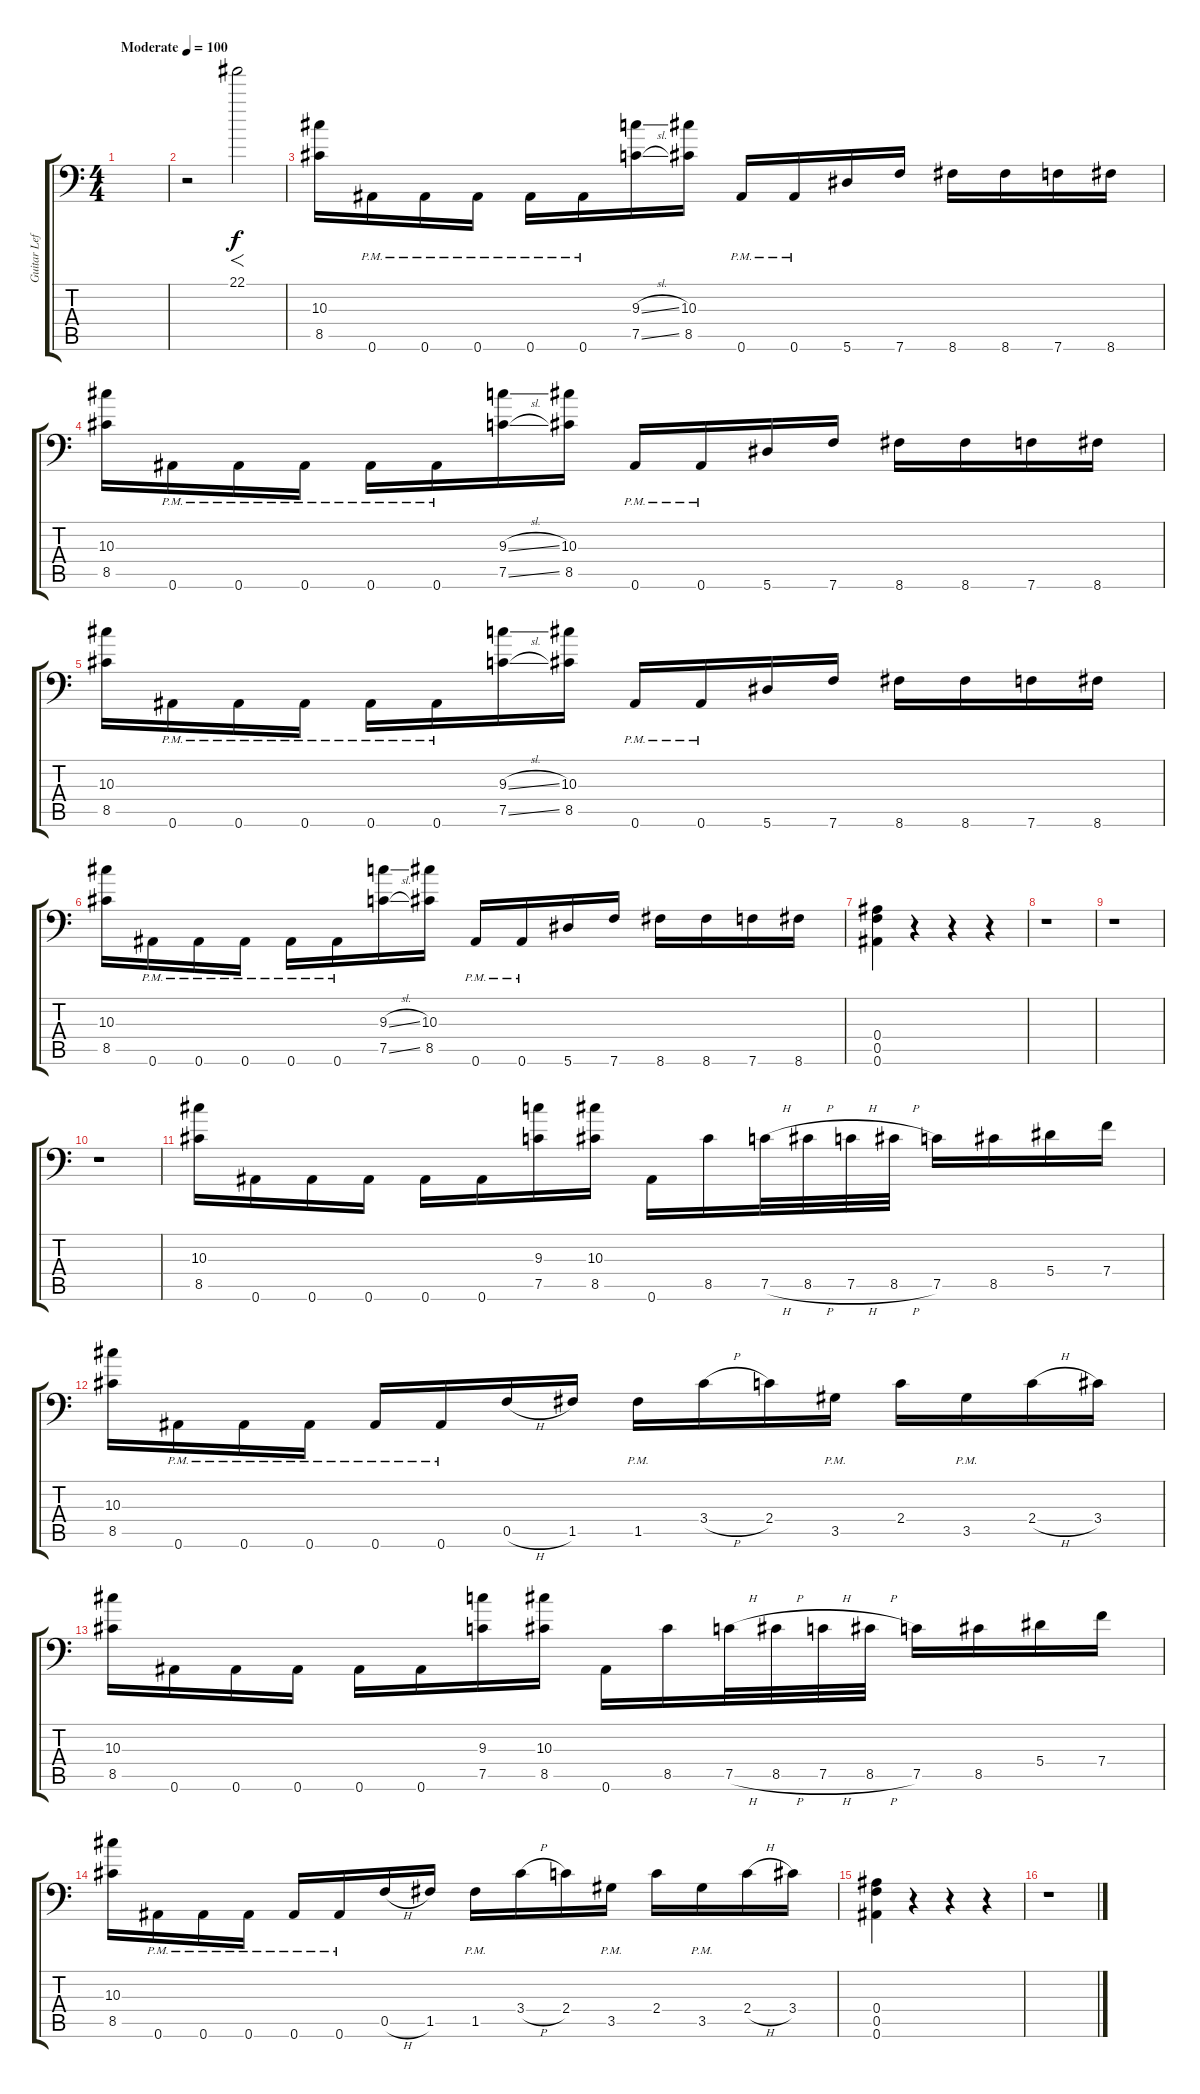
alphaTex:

\track ("Guitar Left" "Guitar Lef") {instrument distortionguitar}
\staff {score tabs}
\tuning (C4 G3 Eb3 Bb2 F2 Bb1) {hide}
\ts (4 4)
\tempo (100 "Moderate")
\clef f4
\ks c
|
r.2 22.1.2{f} |
(10.3 8.5).16 0.6{pm}.16 0.6{pm}.16 0.6{pm}.16 0.6{pm}.16 0.6{pm}.16 (9.3{sl} 7.5{sl}).16 (10.3 8.5).16 0.6{pm}.16 0.6{pm}.16 5.6.16 7.6.16 8.6.16 8.6.16 7.6.16 8.6.16 |
(10.3 8.5).16 0.6{pm}.16 0.6{pm}.16 0.6{pm}.16 0.6{pm}.16 0.6{pm}.16 (9.3{sl} 7.5{sl}).16 (10.3 8.5).16 0.6{pm}.16 0.6{pm}.16 5.6.16 7.6.16 8.6.16 8.6.16 7.6.16 8.6.16 |
(10.3 8.5).16 0.6{pm}.16 0.6{pm}.16 0.6{pm}.16 0.6{pm}.16 0.6{pm}.16 (9.3{sl} 7.5{sl}).16 (10.3 8.5).16 0.6{pm}.16 0.6{pm}.16 5.6.16 7.6.16 8.6.16 8.6.16 7.6.16 8.6.16 |
(10.3 8.5).16 0.6{pm}.16 0.6{pm}.16 0.6{pm}.16 0.6{pm}.16 0.6{pm}.16 (9.3{sl} 7.5{sl}).16 (10.3 8.5).16 0.6{pm}.16 0.6{pm}.16 5.6.16 7.6.16 8.6.16 8.6.16 7.6.16 8.6.16 |
(0.4 0.5 0.6).4 r.4 r.4 r.4 |
r.1 |
r.1 |
r.1 |
(10.3 8.5).16 0.6.16 0.6.16 0.6.16 0.6.16 0.6.16 (9.3 7.5).16 (10.3 8.5).16 0.6.16 8.5.16 7.5{h}.32 8.5{h}.32 7.5{h}.32 8.5{h}.32 7.5.16 8.5.16 5.4.16 7.4.16 |
(10.3 8.5).16 0.6{pm}.16 0.6{pm}.16 0.6{pm}.16 0.6{pm}.16 0.6{pm}.16 0.5{h}.16 1.5.16 1.5{pm}.16 3.4{h}.16 2.4.16 3.5{pm}.16 2.4.16 3.5{pm}.16 2.4{h}.16 3.4.16 |
(10.3 8.5).16 0.6.16 0.6.16 0.6.16 0.6.16 0.6.16 (9.3 7.5).16 (10.3 8.5).16 0.6.16 8.5.16 7.5{h}.32 8.5{h}.32 7.5{h}.32 8.5{h}.32 7.5.16 8.5.16 5.4.16 7.4.16 |
(10.3 8.5).16 0.6{pm}.16 0.6{pm}.16 0.6{pm}.16 0.6{pm}.16 0.6{pm}.16 0.5{h}.16 1.5.16 1.5{pm}.16 3.4{h}.16 2.4.16 3.5{pm}.16 2.4.16 3.5{pm}.16 2.4{h}.16 3.4.16 |
(0.4 0.5 0.6).4 r.4 r.4 r.4 |
r.1
